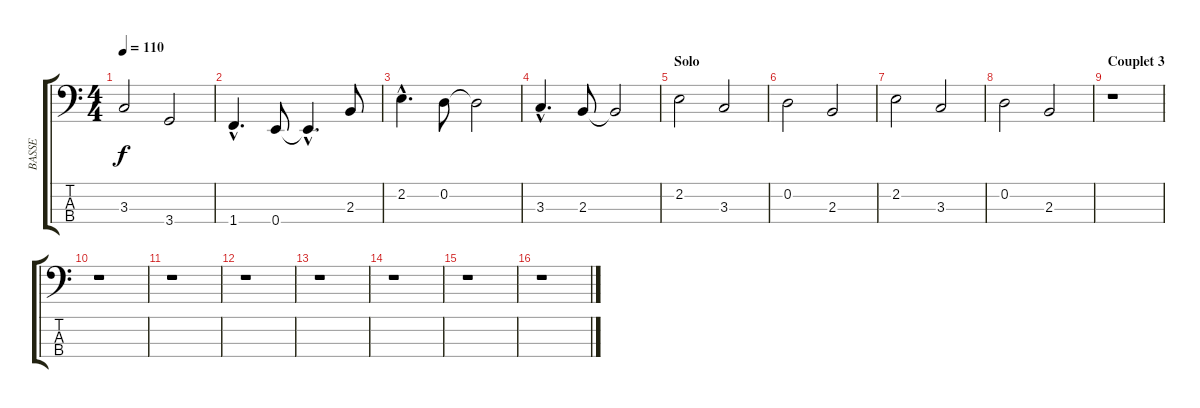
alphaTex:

\track ("BASSE" "BASSE") {instrument electricbassfinger}
\staff {score tabs}
\tuning (G2 D2 A1 E1) {hide}
\ts (4 4)
\tempo 110
\clef f4
\ks c
3.3.2{dy f} 3.4.2 |
1.4{hac}.4{d} 0.4.8 0.4{hac t}.4{d} 2.3.8 |
2.2{hac}.4{d} 0.2.8 0.2{t}.2 |
3.3{hac}.4{d} 2.3.8 2.3{t}.2 |
\section ("" "Solo")
2.2.2 3.3.2 |
0.2.2 2.3.2 |
2.2.2 3.3.2 |
0.2.2 2.3.2 |
\section ("" "Couplet 3")
r.1 |
r.1 |
r.1 |
r.1 |
r.1 |
r.1 |
r.1 |
r.1
